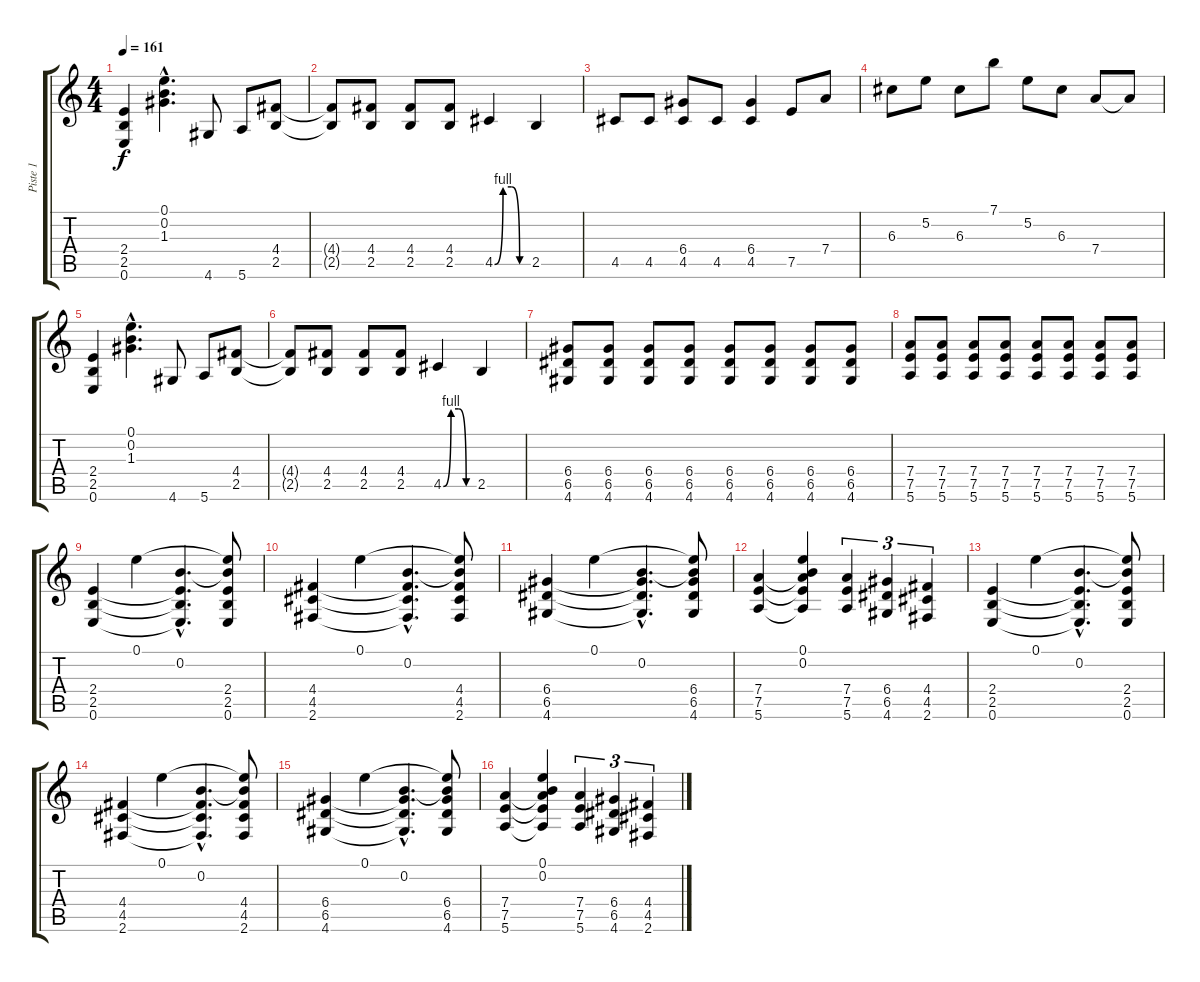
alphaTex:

\track ("Piste 1" "Piste 1") {instrument distortionguitar}
\staff {score tabs}
\tuning (E4 B3 G3 D3 A2 E2) {hide}
\ts (4 4)
\tempo 161
\clef g2
\ks c
(2.4 2.5 0.6).4{dy f} (0.1{hac} 0.2{hac} 1.3{hac}).4{d} 4.6.8 5.6.8 (4.4 2.5).8 |
(4.4{t} 2.5{t}).8 (4.4 2.5).8 (4.4 2.5).8 (4.4 2.5).8 4.5{be (custom 0 0 15 4 30 4 45 0 60 0)}.4 2.5.4 |
4.5.8 4.5.8 (6.4 4.5).8 4.5.8 (6.4 4.5).4 7.5.8 7.4.8 |
6.3.8 5.2.8 6.3.8 7.1.8 5.2.8 6.3.8 7.4.8 7.4{t}.8 |
(2.4 2.5 0.6).4 (0.1{hac} 0.2{hac} 1.3{hac}).4{d} 4.6.8 5.6.8 (4.4 2.5).8 |
(4.4{t} 2.5{t}).8 (4.4 2.5).8 (4.4 2.5).8 (4.4 2.5).8 4.5{be (custom 0 0 15 4 30 4 45 0 60 0)}.4 2.5.4 |
(6.4 6.5 4.6).8 (6.4 6.5 4.6).8 (6.4 6.5 4.6).8 (6.4 6.5 4.6).8 (6.4 6.5 4.6).8 (6.4 6.5 4.6).8 (6.4 6.5 4.6).8 (6.4 6.5 4.6).8 |
(7.4 7.5 5.6).8 (7.4 7.5 5.6).8 (7.4 7.5 5.6).8 (7.4 7.5 5.6).8 (7.4 7.5 5.6).8 (7.4 7.5 5.6).8 (7.4 7.5 5.6).8 (7.4 7.5 5.6).8 |
(2.4 2.5 0.6).4 0.1.4 (0.2{hac} 2.4{hac t} 2.5{hac t} 0.6{hac t}).4{d} (0.1{t} 0.2{t} 2.4 2.5 0.6).8 |
(4.4 4.5 2.6).4 0.1.4 (0.2{hac} 4.4{hac t} 4.5{hac t} 2.6{hac t}).4{d} (0.1{t} 0.2{t} 4.4 4.5 2.6).8 |
(6.4 6.5 4.6).4 0.1.4 (0.2{hac} 6.4{hac t} 6.5{hac t} 4.6{hac t}).4{d} (0.1{t} 0.2{t} 6.4 6.5 4.6).8 |
(7.4 7.5 5.6).4 (0.1 0.2 7.4{t} 7.5{t} 5.6{t}).4 (7.4 7.5 5.6).4{tu (3 2)} (6.4 6.5 4.6).4{tu (3 2)} (4.4 4.5 2.6).4{tu (3 2)} |
(2.4 2.5 0.6).4 0.1.4 (0.2{hac} 2.4{hac t} 2.5{hac t} 0.6{hac t}).4{d} (0.1{t} 0.2{t} 2.4 2.5 0.6).8 |
(4.4 4.5 2.6).4 0.1.4 (0.2{hac} 4.4{hac t} 4.5{hac t} 2.6{hac t}).4{d} (0.1{t} 0.2{t} 4.4 4.5 2.6).8 |
(6.4 6.5 4.6).4 0.1.4 (0.2{hac} 6.4{hac t} 6.5{hac t} 4.6{hac t}).4{d} (0.1{t} 0.2{t} 6.4 6.5 4.6).8 |
(7.4 7.5 5.6).4 (0.1 0.2 7.4{t} 7.5{t} 5.6{t}).4 (7.4 7.5 5.6).4{tu (3 2)} (6.4 6.5 4.6).4{tu (3 2)} (4.4 4.5 2.6).4{tu (3 2)}
